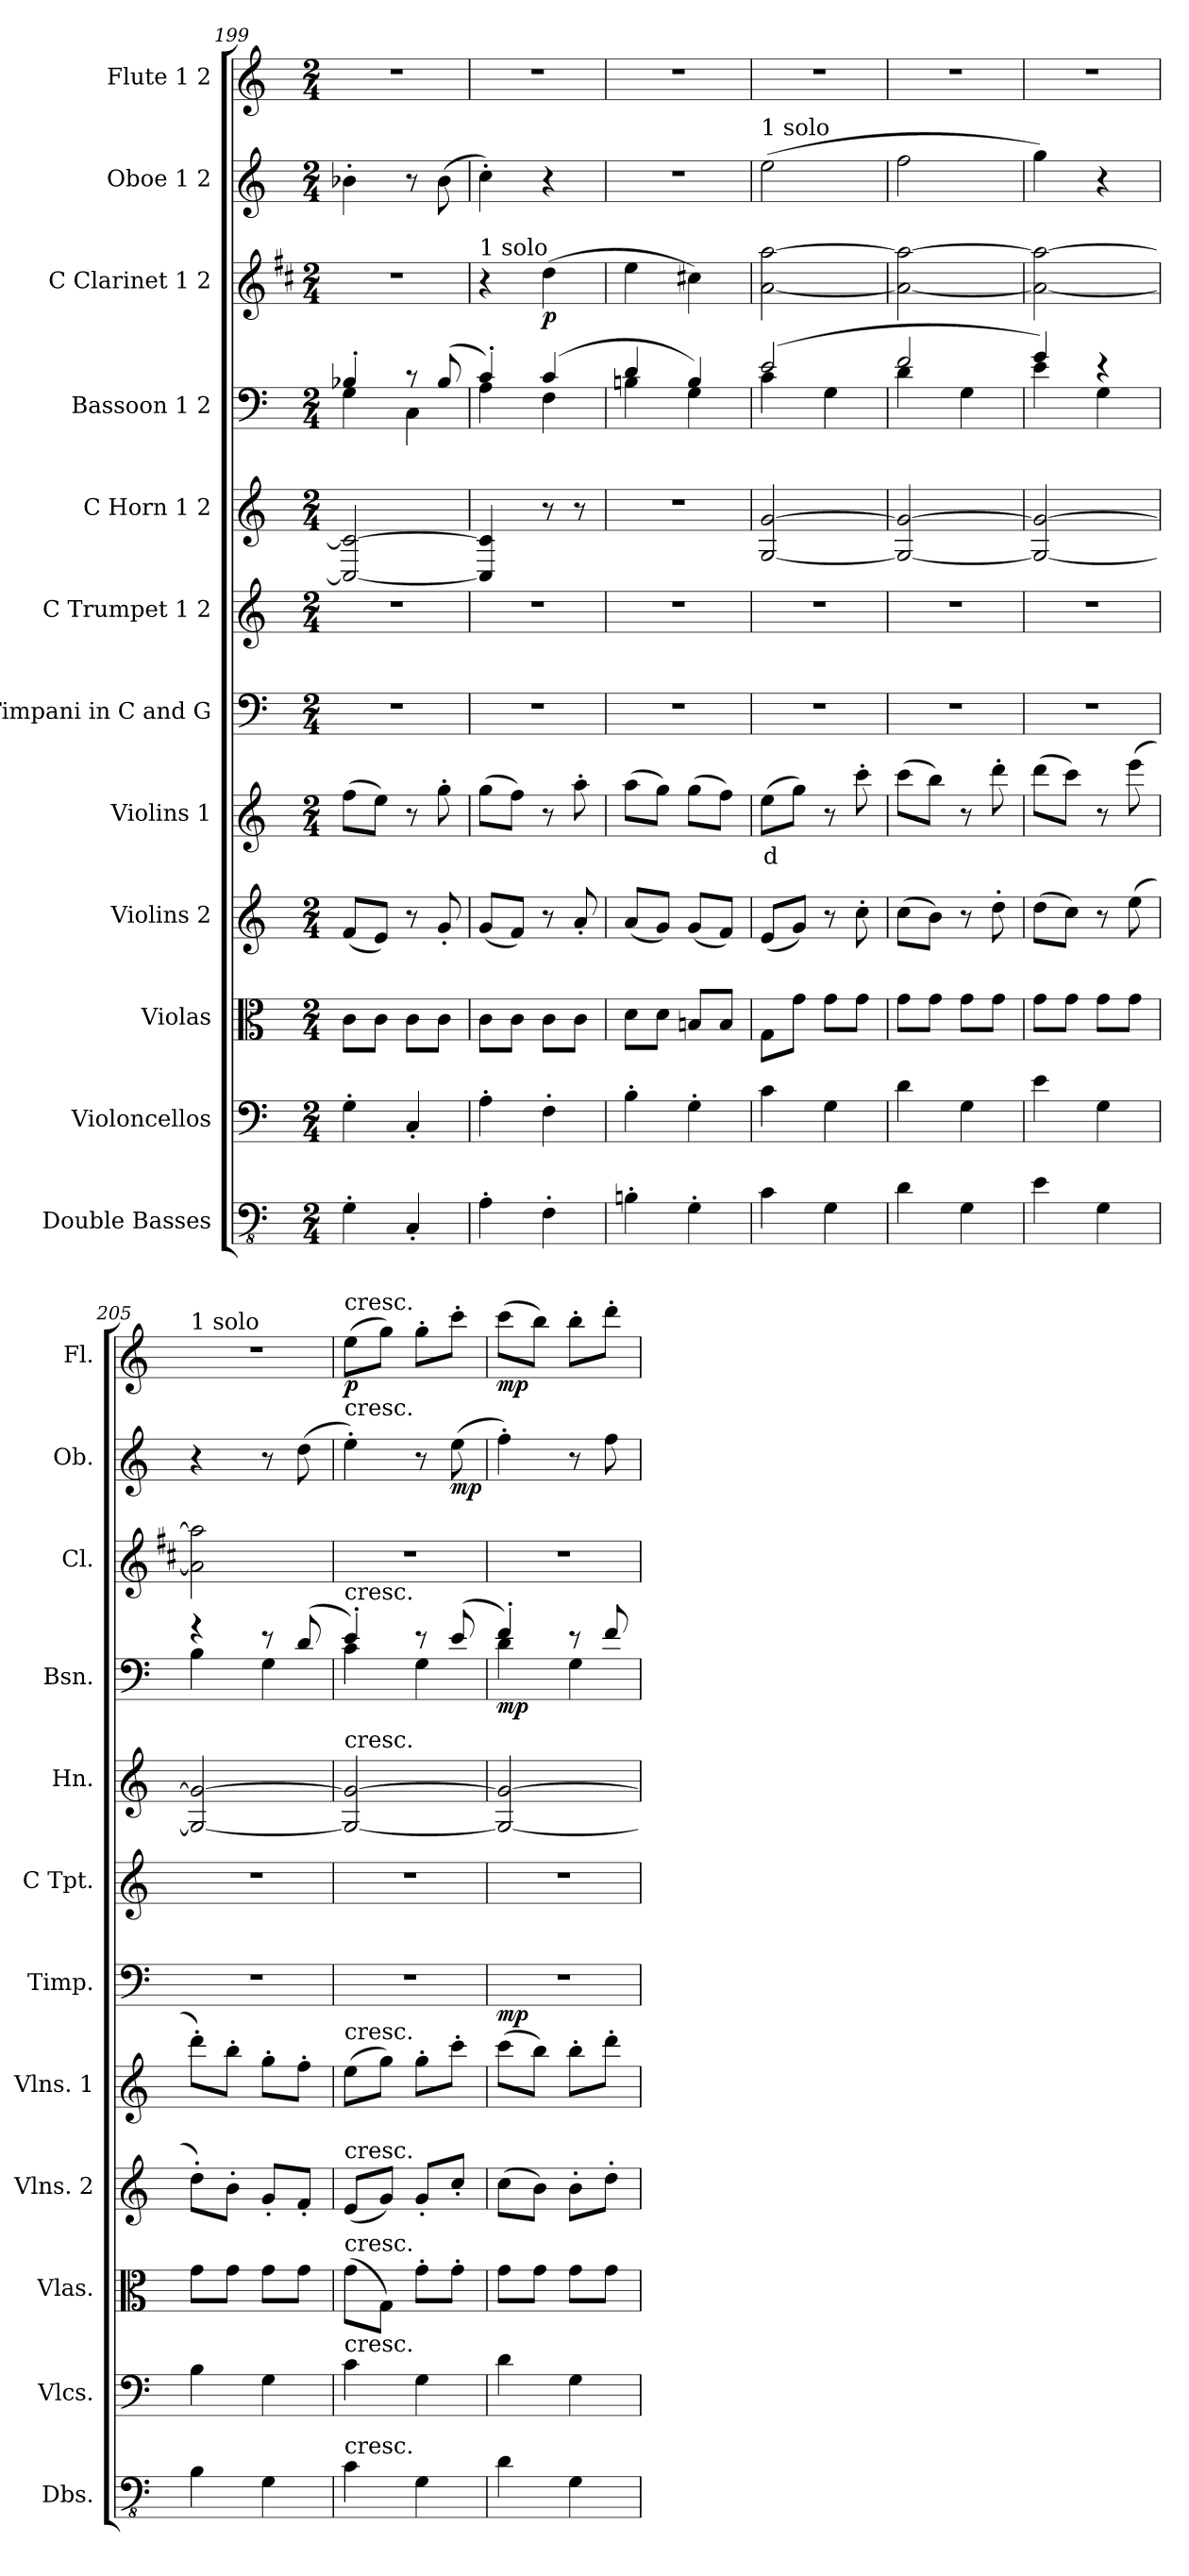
**kern	**kern	**kern	**kern	**kern	**text	**dynam	**kern	**kern	**kern	**kern	**dynam	**kern	**dynam	**kern	**dynam	**kern	**dynam
*part12	*part11	*part10	*part9	*part8	*part8	*part8	*part7	*part6	*part5	*part4	*part4	*part3	*part3	*part2	*part2	*part1	*part1
*staff12	*staff11	*staff10	*staff9	*staff8	*staff8	*staff8	*staff7	*staff6	*staff5	*staff4	*staff4	*staff3	*staff3	*staff2	*staff2	*staff1	*staff1
*I"Double Basses	*I"Violoncellos	*I"Violas	*I"Violins 2	*I"Violins 1	*	*	*I"Timpani in C and G	*I"C Trumpet 1 2	*I"C Horn  1 2	*I"Bassoon 1 2	*	*I"C Clarinet 1 2	*	*I"Oboe 1 2	*	*I"Flute 1 2	*
*I'Dbs.	*I'Vlcs.	*I'Vlas.	*I'Vlns. 2	*I'Vlns. 1	*	*	*I'Timp.	*I'C Tpt.	*I'Hn.	*I'Bsn.	*	*I'Cl.	*	*I'Ob.	*	*I'Fl.	*
*clefFv4	*clefF4	*clefC3	*clefG2	*clefG2	*	*	*clefF4	*clefG2	*clefG2	*clefF4	*	*clefG2	*	*clefG2	*	*clefG2	*
*	*	*	*	*	*	*	*	*	*ITrd7c12	*	*	*ITrd1c2	*	*	*	*	*
*k[]	*k[]	*k[]	*k[]	*k[]	*	*	*k[]	*k[]	*k[]	*k[]	*	*k[]	*	*k[]	*	*k[]	*
*M2/4	*M2/4	*M2/4	*M2/4	*M2/4	*	*	*M2/4	*M2/4	*M2/4	*M2/4	*	*M2/4	*	*M2/4	*	*M2/4	*
=199	=199	=199	=199	=199	=199	=199	=199	=199	=199	=199	=199	=199	=199	=199	=199	=199	=199
*	*	*	*	*	*	*	*	*	*	*^	*	*	*	*	*	*	*
4GG'\	4G'\	8c\L	(<8f/L	(>8ff\L	.	.	2r	2r	2CC/_ 2C/_	4B-X'/	4G\	.	2r	.	4b-X'\	.	2r	.
.	.	8c\J	8e/J)	8ee\J)	.	.	.	.	.	.	.	.	.	.	.	.	.	.
4CC'/	4C'/	8c\L	8r	8r	.	.	.	.	.	8r	4C\	.	.	.	8r	.	.	.
.	.	8c\J	8g'/	8gg'\	.	.	.	.	.	(>8B-/	.	.	.	.	(>8b-\	.	.	.
=200	=200	=200	=200	=200	=200	=200	=200	=200	=200	=200	=200	=200	=200	=200	=200	=200	=200	=200
!	!	!	!	!	!	!	!	!	!	!	!	!	!LO:TX:a:t=1 solo	!	!	!	!	!
4AA'\	4A'\	8c\L	(<8g/L	(>8gg\L	.	.	2r	2r	4CC/] 4C/]	4c'/)	4A\	.	4r	.	4cc'\)	.	2r	.
.	.	8c\J	8f/J)	8ff\J)	.	.	.	.	.	.	.	.	.	.	.	.	.	.
!	!	!	!	!	!	!	!	!	!	!	!	!	!	!LO:DY:b	!	!	!	!
4FF'\	4F'\	8c\L	8r	8r	.	.	.	.	8r	(>4c/	4F\	.	(>4cc\	p	4r	.	.	.
.	.	8c\J	8a'/	8aa'\	.	.	.	.	8r	.	.	.	.	.	.	.	.	.
=201	=201	=201	=201	=201	=201	=201	=201	=201	=201	=201	=201	=201	=201	=201	=201	=201	=201	=201
4BBn'\	4B'\	8d\L	(<8a/L	(>8aa\L	.	.	2r	2r	2r	4d/	4Bn\	.	4dd\	.	2r	.	2r	.
.	.	8d\J	8g/J)	8gg\J)	.	.	.	.	.	.	.	.	.	.	.	.	.	.
4GG'\	4G'\	8Bn/L	(<8g/L	(>8gg\L	.	.	.	.	.	4B/)	4G\	.	4bn\)	.	.	.	.	.
.	.	8B/J	8f/J)	8ff\J)	.	.	.	.	.	.	.	.	.	.	.	.	.	.
=202	=202	=202	=202	=202	=202	=202	=202	=202	=202	=202	=202	=202	=202	=202	=202	=202	=202	=202
!	!	!	!	!	!	!	!	!	!	!	!	!	!	!	!LO:TX:a:t=1 solo	!	!	!
4C\	4c\	8G\L	(<8e/L	(>8ee\L	d	.	2r	2r	[2GG/ [2G/	(>2e/	4c\	.	[2g\ [2gg\	.	(>2ee\	.	2r	.
.	.	8g\J	8g/J)	8gg\J)	.	.	.	.	.	.	.	.	.	.	.	.	.	.
4GG\	4G\	8g\L	8r	8r	.	.	.	.	.	.	4G\	.	.	.	.	.	.	.
.	.	8g\J	8cc'\	8ccc'\	.	.	.	.	.	.	.	.	.	.	.	.	.	.
=203	=203	=203	=203	=203	=203	=203	=203	=203	=203	=203	=203	=203	=203	=203	=203	=203	=203	=203
4D\	4d\	8g\L	(>8cc\L	(>8ccc\L	.	.	2r	2r	2GG/_ 2G/_	2f/	4d\	.	2g\_ 2gg\_	.	2ff\	.	2r	.
.	.	8g\J	8b\J)	8bb\J)	.	.	.	.	.	.	.	.	.	.	.	.	.	.
4GG\	4G\	8g\L	8r	8r	.	.	.	.	.	.	4G\	.	.	.	.	.	.	.
.	.	8g\J	8dd'\	8ddd'\	.	.	.	.	.	.	.	.	.	.	.	.	.	.
=204	=204	=204	=204	=204	=204	=204	=204	=204	=204	=204	=204	=204	=204	=204	=204	=204	=204	=204
4E\	4e\	8g\L	(>8dd\L	(>8ddd\L	.	.	2r	2r	2GG/_ 2G/_	4g/)	4e\	.	2g\_ 2gg\_	.	4gg\)	.	2r	.
.	.	8g\J	8cc\J)	8ccc\J)	.	.	.	.	.	.	.	.	.	.	.	.	.	.
4GG\	4G\	8g\L	8r	8r	.	.	.	.	.	4r	4G\	.	.	.	4r	.	.	.
.	.	8g\J	(>8ee\	(>8eee\	.	.	.	.	.	.	.	.	.	.	.	.	.	.
=205	=205	=205	=205	=205	=205	=205	=205	=205	=205	=205	=205	=205	=205	=205	=205	=205	=205	=205
!	!	!	!	!	!	!	!	!	!	!	!	!	!	!	!	!	!LO:TX:a:t=1 solo	!
4BB\	4B\	8g\L	8dd'\L)	8ddd'\L)	.	.	2r	2r	2GG/_ 2G/_	4r	4B\	.	2g\] 2gg\]	.	4r	.	2r	.
.	.	8g\J	8b'\J	8bb'\J	.	.	.	.	.	.	.	.	.	.	.	.	.	.
4GG\	4G\	8g\L	8g'/L	8gg'\L	.	.	.	.	.	8r	4G\	.	.	.	8r	.	.	.
.	.	8g\J	8f'/J	8ff'\J	.	.	.	.	.	(>8d/	.	.	.	.	(>8dd\	.	.	.
=206	=206	=206	=206	=206	=206	=206	=206	=206	=206	=206	=206	=206	=206	=206	=206	=206	=206	=206
!	!	!	!	!	!	!	!	!	!	!	!	!	!	!	!	!	!LO:TX:a:t=cresc.	!
!	!	!	!	!	!	!	!	!	!	!	!	!	!	!	!LO:TX:a:t=cresc.	!	!	!
!	!	!	!	!	!	!	!	!	!	!LO:TX:a:t=cresc.	!	!	!	!	!	!	!	!
!	!	!	!	!	!	!	!	!	!LO:TX:a:t=cresc.	!	!	!	!	!	!	!	!	!
!	!	!	!	!LO:TX:a:t=cresc.	!	!	!	!	!	!	!	!	!	!	!	!	!	!
!	!	!	!LO:TX:a:t=cresc.	!	!	!	!	!	!	!	!	!	!	!	!	!	!	!
!	!	!LO:TX:a:t=cresc.	!	!	!	!	!	!	!	!	!	!	!	!	!	!	!	!
!	!LO:TX:a:t=cresc.	!	!	!	!	!	!	!	!	!	!	!	!	!	!	!	!	!
!LO:TX:a:t=cresc.	!	!	!	!	!	!	!	!	!	!	!	!	!	!	!	!	!	!
!	!	!	!	!	!	!	!	!	!	!	!	!	!	!	!	!	!	!LO:DY:b
4C\	4c\	(<8g\L	(<8e/L	(>8ee\L	.	.	2r	2r	2GG/_ 2G/_	4e'/)	4c\	.	2r	.	4ee'\)	.	(>8ee\L	p
.	.	8G\J)	8g/J)	8gg\J)	.	.	.	.	.	.	.	.	.	.	.	.	8gg\J)	.
4GG\	4G\	8g'\L	8g'/L	8gg'\L	.	.	.	.	.	8r	4G\	.	.	.	8r	.	8gg'\L	.
!	!	!	!	!	!	!	!	!	!	!	!	!	!	!	!	!LO:DY:b	!	!
.	.	8g'\J	8cc'/J	8ccc'\J	.	.	.	.	.	(>8e/	.	.	.	.	(>8ee\	mp	8ccc'\J	.
=207	=207	=207	=207	=207	=207	=207	=207	=207	=207	=207	=207	=207	=207	=207	=207	=207	=207	=207
!	!	!	!	!	!	!LO:DY:b	!	!	!	!	!	!LO:DY:b	!	!	!	!	!	!LO:DY:b
4D\	4d\	8g\L	(>8cc\L	(>8ccc\L	.	mp	2r	2r	2GG/_ 2G/_	4f'/)	4d\	mp	2r	.	4ff'\)	.	(>8ccc\L	mp
.	.	8g\J	8b\J)	8bb\J)	.	.	.	.	.	.	.	.	.	.	.	.	8bb\J)	.
4GG\	4G\	8g\L	8b'\L	8bb'\L	.	.	.	.	.	8r	4G\	.	.	.	8r	.	8bb'\L	.
.	.	8g\J	8dd'\J	8ddd'\J	.	.	.	.	.	8f/	.	.	.	.	8ff\	.	8ddd'\J	.
*	*	*	*	*	*	*	*	*	*	*v	*v	*	*	*	*	*	*	*
=	=	=	=	=	=	=	=	=	=	=	=	=	=	=	=	=	=
*-	*-	*-	*-	*-	*-	*-	*-	*-	*-	*-	*-	*-	*-	*-	*-	*-	*-
